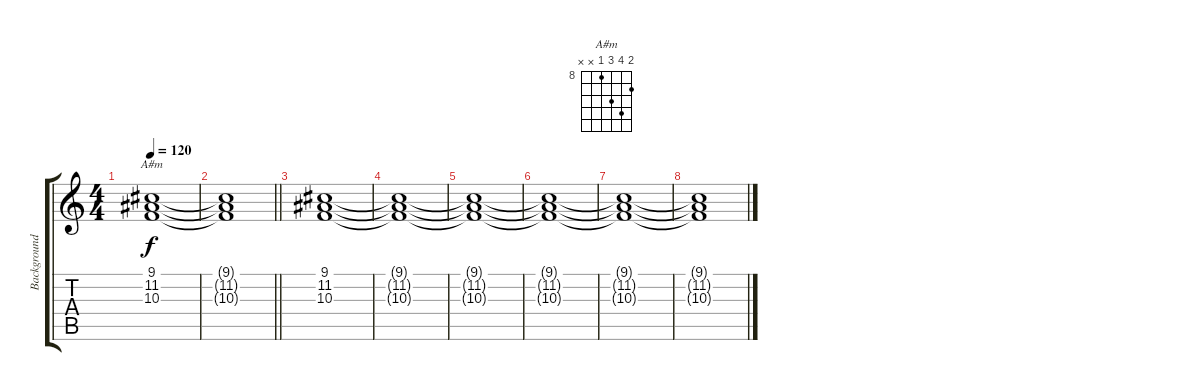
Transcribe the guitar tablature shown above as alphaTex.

\track ("Background" "Background") {instrument pad2warm}
\staff {score tabs}
\tuning (E4 B3 G3 D3 A2 E2) {hide}
\chord ("A#m" 9 11 10 8 x x) {firstfret 8}
\ts (4 4)
\tempo 120
\clef g2
\ks c
(9.1 11.2 10.3).1{ch "A#m" dy f} |
\barLineRight lightlight
(9.1{t} 11.2{t} 10.3{t}).1 |
\section ("" "")
(9.1 11.2 10.3).1 |
(9.1{t} 11.2{t} 10.3{t}).1 |
(9.1{t} 11.2{t} 10.3{t}).1 |
(9.1{t} 11.2{t} 10.3{t}).1 |
(9.1{t} 11.2{t} 10.3{t}).1 |
(9.1{t} 11.2{t} 10.3{t}).1
